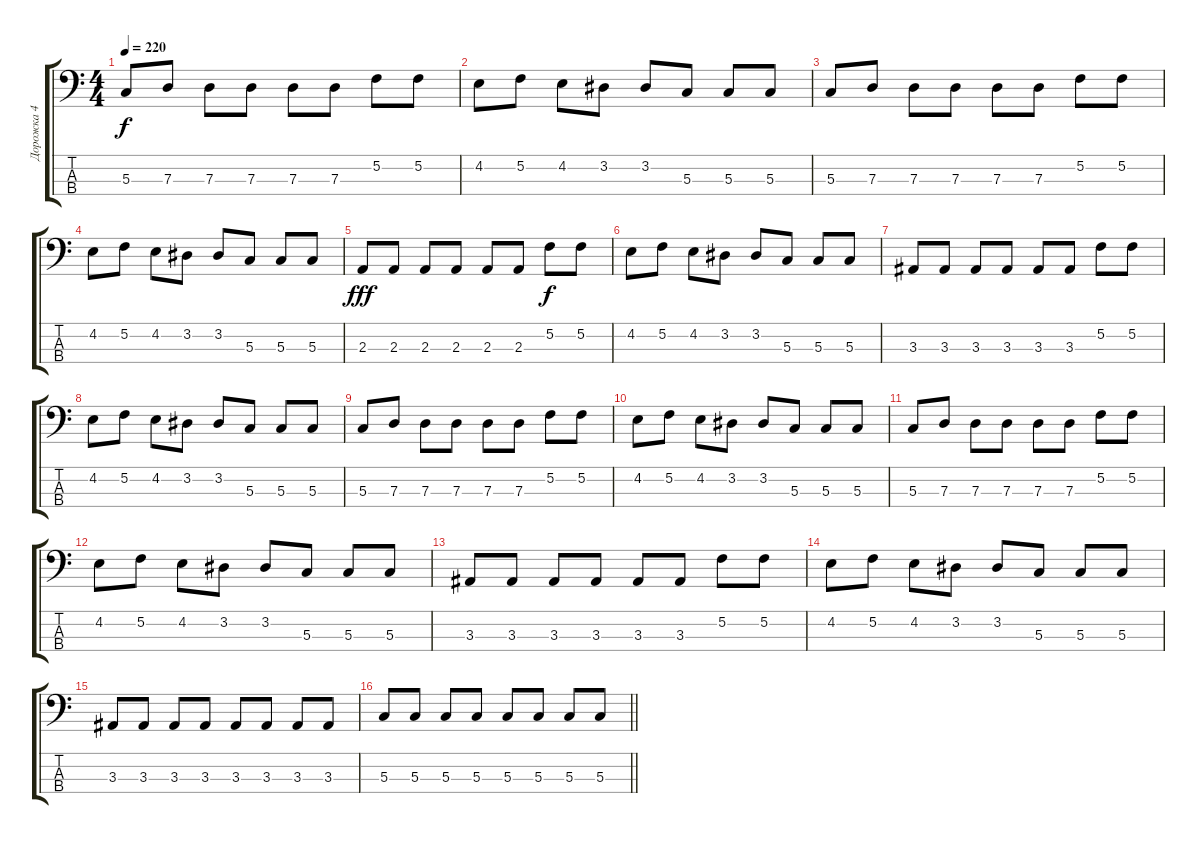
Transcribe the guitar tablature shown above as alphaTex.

\track ("Дорожка 4" "Дорожка 4") {instrument electricbasspick}
\staff {score tabs}
\tuning (F2 C2 G1 C1) {hide}
\ts (4 4)
\tempo 220
\clef f4
\ks c
5.3.8{dy f} 7.3.8 7.3.8 7.3.8 7.3.8 7.3.8 5.2.8 5.2.8 |
4.2.8 5.2.8 4.2.8 3.2.8 3.2.8 5.3.8 5.3.8 5.3.8 |
5.3.8 7.3.8 7.3.8 7.3.8 7.3.8 7.3.8 5.2.8 5.2.8 |
4.2.8 5.2.8 4.2.8 3.2.8 3.2.8 5.3.8 5.3.8 5.3.8 |
2.3.8{dy fff} 2.3.8 2.3.8 2.3.8 2.3.8 2.3.8 5.2.8{dy f} 5.2.8 |
4.2.8 5.2.8 4.2.8 3.2.8 3.2.8 5.3.8 5.3.8 5.3.8 |
3.3.8 3.3.8 3.3.8 3.3.8 3.3.8 3.3.8 5.2.8 5.2.8 |
4.2.8 5.2.8 4.2.8 3.2.8 3.2.8 5.3.8 5.3.8 5.3.8 |
5.3.8 7.3.8 7.3.8 7.3.8 7.3.8 7.3.8 5.2.8 5.2.8 |
4.2.8 5.2.8 4.2.8 3.2.8 3.2.8 5.3.8 5.3.8 5.3.8 |
5.3.8 7.3.8 7.3.8 7.3.8 7.3.8 7.3.8 5.2.8 5.2.8 |
4.2.8 5.2.8 4.2.8 3.2.8 3.2.8 5.3.8 5.3.8 5.3.8 |
3.3.8 3.3.8 3.3.8 3.3.8 3.3.8 3.3.8 5.2.8 5.2.8 |
4.2.8 5.2.8 4.2.8 3.2.8 3.2.8 5.3.8 5.3.8 5.3.8 |
3.3.8 3.3.8 3.3.8 3.3.8 3.3.8 3.3.8 3.3.8 3.3.8 |
\barLineRight lightlight
5.3.8 5.3.8 5.3.8 5.3.8 5.3.8 5.3.8 5.3.8 5.3.8
